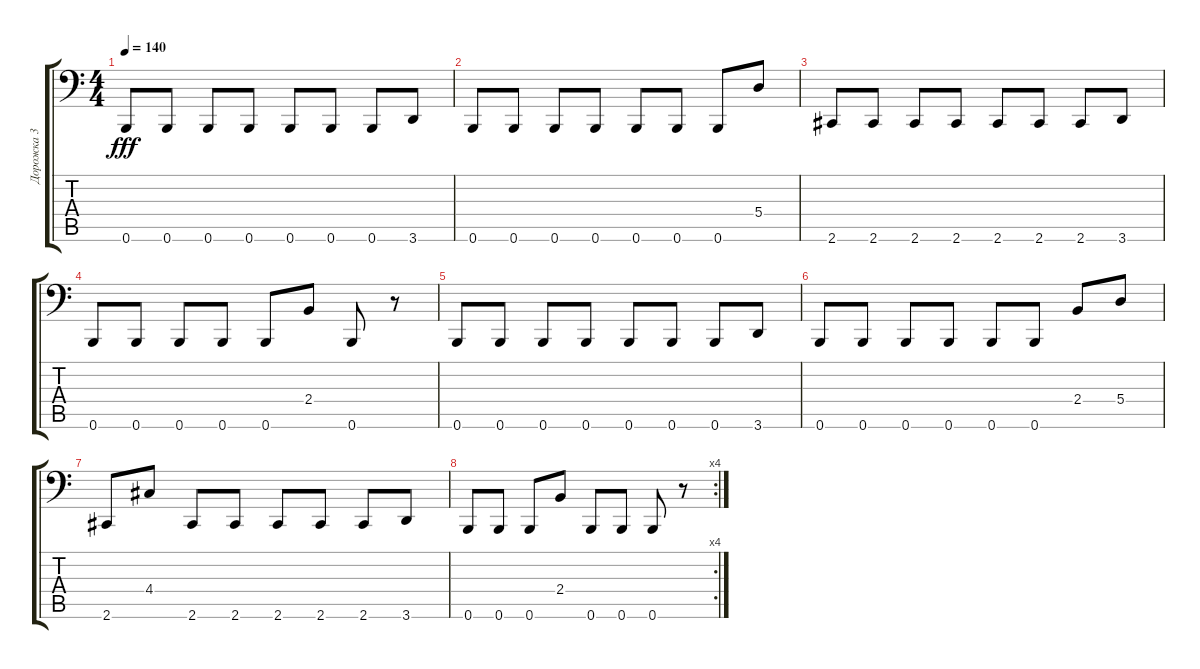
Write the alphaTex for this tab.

\track ("Дорожка 3" "Дорожка 3") {instrument slapbass1}
\staff {score tabs}
\tuning (B2 Gb2 D2 A1 E1 B0) {hide}
\ts (4 4)
\tempo 140
\clef f4
\ks c
0.6.8{dy fff} 0.6.8 0.6.8 0.6.8 0.6.8 0.6.8 0.6.8 3.6.8 |
0.6.8 0.6.8 0.6.8 0.6.8 0.6.8 0.6.8 0.6.8 5.4.8 |
2.6.8 2.6.8 2.6.8 2.6.8 2.6.8 2.6.8 2.6.8 3.6.8 |
0.6.8 0.6.8 0.6.8 0.6.8 0.6.8 2.4.8 0.6.8 r.8 |
0.6.8 0.6.8 0.6.8 0.6.8 0.6.8 0.6.8 0.6.8 3.6.8 |
0.6.8 0.6.8 0.6.8 0.6.8 0.6.8 0.6.8 2.4.8 5.4.8 |
2.6.8 4.4.8 2.6.8 2.6.8 2.6.8 2.6.8 2.6.8 3.6.8 |
\rc 4
0.6.8 0.6.8 0.6.8 2.4.8 0.6.8 0.6.8 0.6.8 r.8
